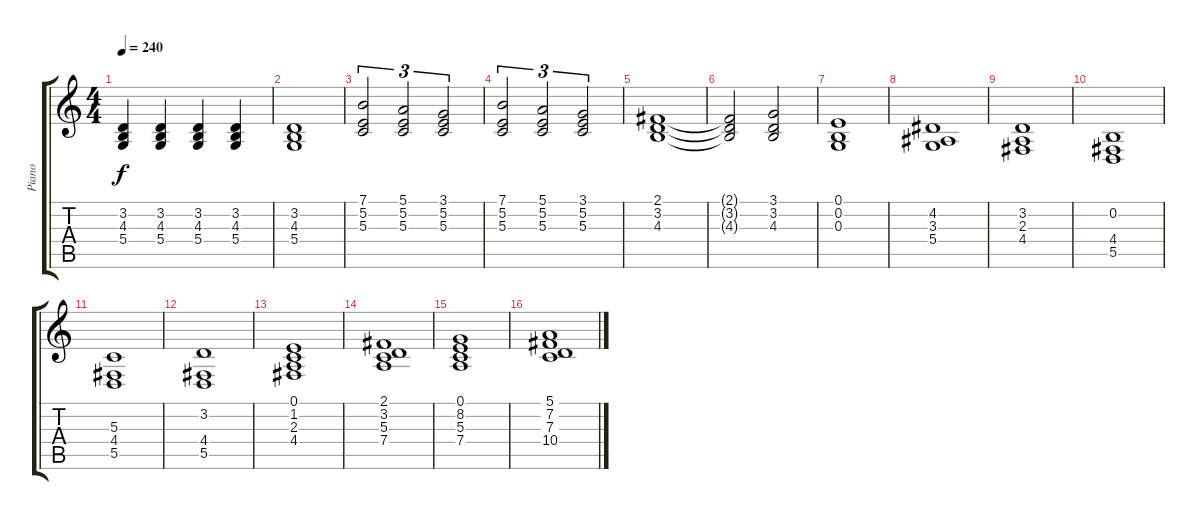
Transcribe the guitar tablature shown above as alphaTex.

\track ("Piano" "Piano") {instrument brightacousticpiano}
\staff {score tabs}
\tuning (E4 B3 G3 D3 A2 E2) {hide}
\ts (4 4)
\tempo 240
\clef g2
\ks c
(3.2 4.3 5.4).4{dy f} (3.2 4.3 5.4).4 (3.2 4.3 5.4).4 (3.2 4.3 5.4).4 |
(3.2 4.3 5.4).1 |
(7.1 5.2 5.3).2{tu (3 2)} (5.1 5.2 5.3).2{tu (3 2)} (3.1 5.2 5.3).2{tu (3 2)} |
(7.1 5.2 5.3).2{tu (3 2)} (5.1 5.2 5.3).2{tu (3 2)} (3.1 5.2 5.3).2{tu (3 2)} |
(2.1 3.2 4.3).1 |
(2.1{t} 3.2{t} 4.3{t}).2 (3.1 3.2 4.3).2 |
(0.1 0.2 0.3).1 |
(4.2 3.3 5.4).1 |
(3.2 2.3 4.4).1 |
(0.2 4.4 5.5).1 |
(5.3 4.4 5.5).1 |
(3.2 4.4 5.5).1 |
(0.1 1.2 2.3 4.4).1 |
(2.1 3.2 5.3 7.4).1 |
(0.1 8.2 5.3 7.4).1 |
(5.1 7.2 7.3 10.4).1
